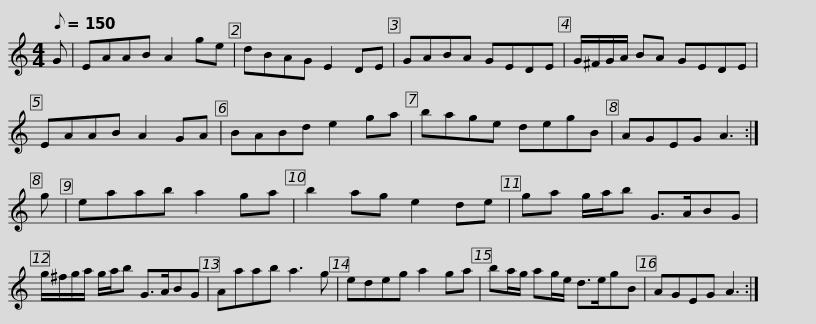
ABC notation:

X:1
L:1/8
Q:1/8=150
M:4/4
I:linebreak $
K:C
V:1 treble
V:1
 G | EAAB A2 ge | dBAG E2 DE | GABA GEDE | G/^F/G/A/ BA GEDE | %5
 EAAB A2 GA |$ BABd e2 ga | bage degB | AGEG A3 :| g | %10
 eaab a2 ga | b2 ag e2 de |$ ga g/a/b G>ABG | g/^f/g/a/ g/a/b G>ABG | Aaab a3 g | %15
 edeg a2 ga |$ ba/g/ ag/e/ d>egB | AGEG A3 :| %18
